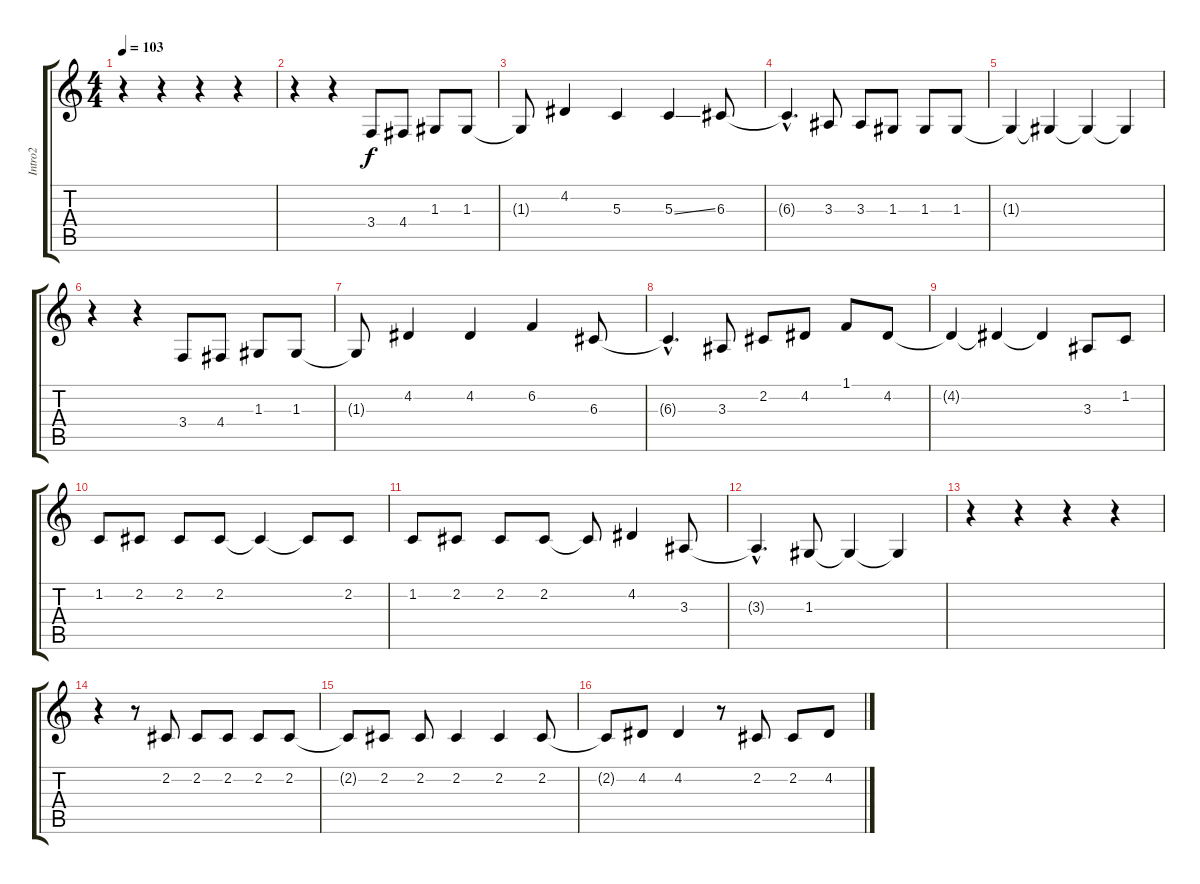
\track ("Intro2" "Intro2") {instrument sitar}
\staff {score tabs}
\tuning (E4 B3 G3 D3 A2 E2) {hide}
\ts (4 4)
\tempo 103
\clef g2
\ks c
r.4{dy f instrument sitar} r.4 r.4 r.4 |
r.4 r.4 3.4.8 4.4.8 1.3.8 1.3.8 |
1.3{t}.8 4.2.4 5.3.4 5.3{ss}.4 6.3.8 |
6.3{hac t}.4{d} 3.3.8 3.3.8 1.3.8 1.3.8 1.3.8 |
1.3{t}.4 1.3{t}.4 1.3{t}.4 1.3{t}.4 |
r.4 r.4 3.4.8 4.4.8 1.3.8 1.3.8 |
1.3{t}.8 4.2.4 4.2.4 6.2.4 6.3.8 |
6.3{hac t}.4{d} 3.3.8 2.2.8 4.2.8 1.1.8 4.2.8 |
4.2{t}.4 4.2{t}.4 4.2{t}.4 3.3.8 1.2.8 |
1.2.8 2.2.8 2.2.8 2.2.8 2.2{t}.4 2.2{t}.8 2.2.8 |
1.2.8 2.2.8 2.2.8 2.2.8 2.2{t}.8 4.2.4 3.3.8 |
3.3{hac t}.4{d} 1.3.8 1.3{t}.4 1.3{t}.4 |
r.4 r.4 r.4 r.4 |
r.4 r.8 2.2.8 2.2.8 2.2.8 2.2.8 2.2.8 |
2.2{t}.8 2.2.8 2.2.8 2.2.4 2.2.4 2.2.8 |
2.2{t}.8 4.2.8 4.2.4 r.8 2.2.8 2.2.8 4.2.8
